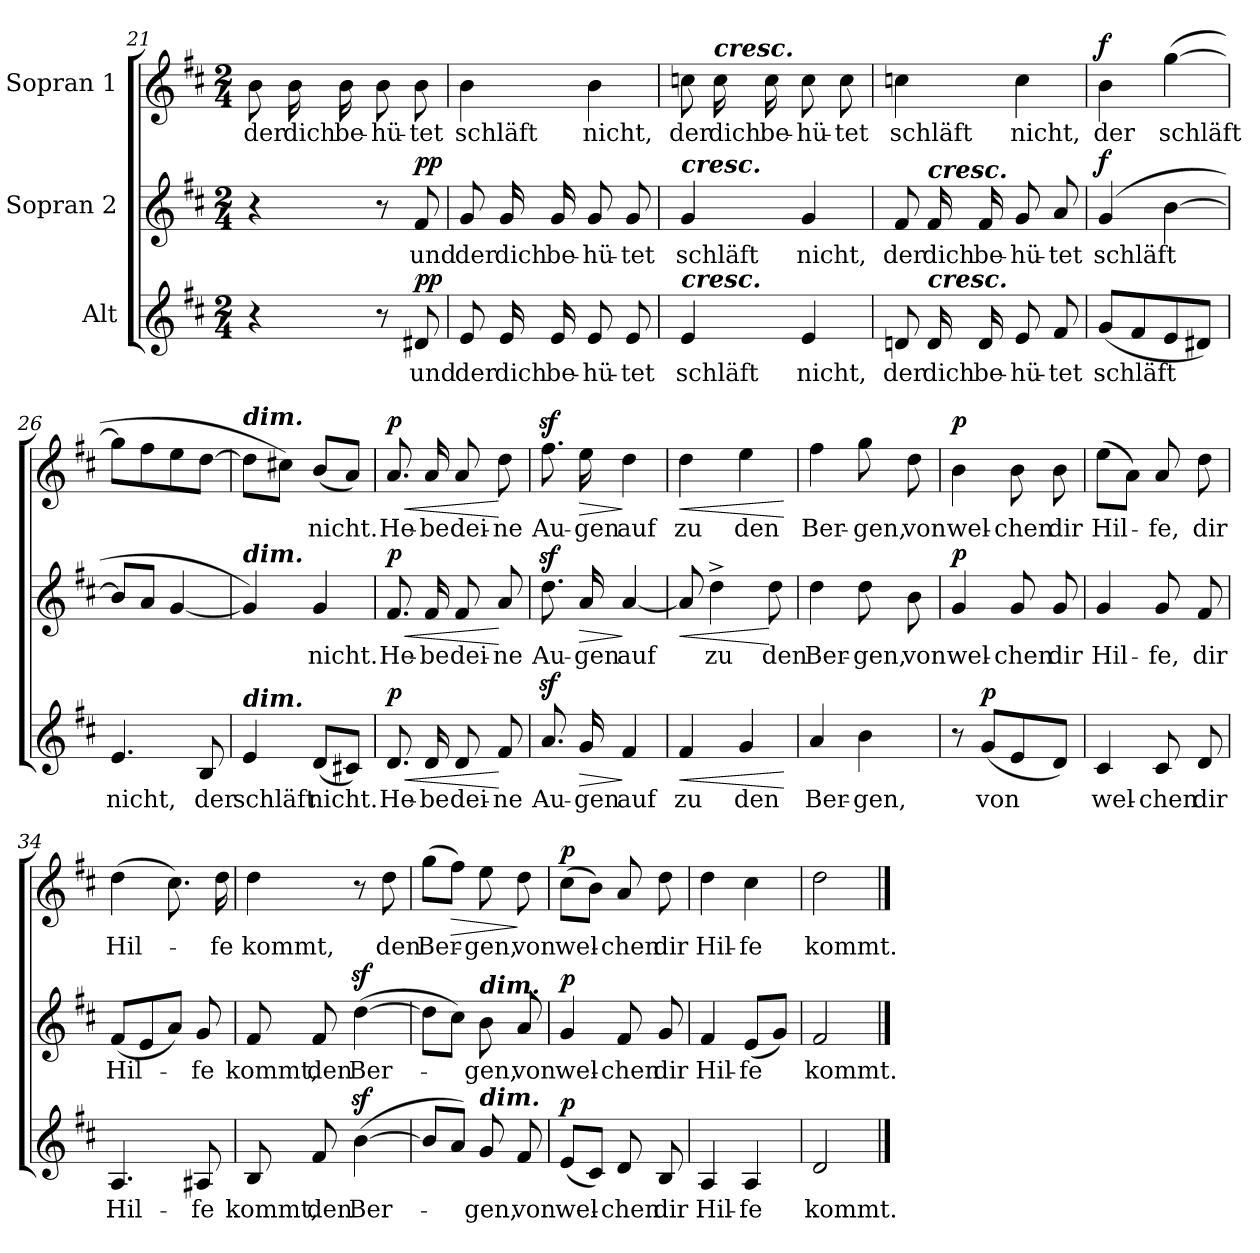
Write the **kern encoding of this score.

**kern	**text	**dynam	**kern	**text	**dynam	**kern	**text	**dynam
*part3	*part3	*part3	*part2	*part2	*part2	*part1	*part1	*part1
*staff3	*staff3	*staff3	*staff2	*staff2	*staff2	*staff1	*staff1	*staff1
*I"Alt	*	*	*I"Sopran 2	*	*	*I"Sopran 1	*	*
*clefG2	*	*	*clefG2	*	*	*clefG2	*	*
*k[f#c#]	*	*	*k[f#c#]	*	*	*k[f#c#]	*	*
*D:	*	*	*D:	*	*	*D:	*	*
*M2/4	*	*	*M2/4	*	*	*M2/4	*	*
=21	=21	=21	=21	=21	=21	=21	=21	=21
4r	.	.	4r	.	.	8b\	der	.
.	.	.	.	.	.	16b\	dich	.
.	.	.	.	.	.	16b\	be-	.
8r	.	.	8r	.	.	8b\	-hü-	.
!	!	!LO:DY:a	!	!	!LO:DY:a	!	!	!
8d#X/	und	pp	8f#/	und	pp	8b\	-tet	.
=22	=22	=22	=22	=22	=22	=22	=22	=22
8e/	der	.	8g/	der	.	4b\	schläft	.
16e/	dich	.	16g/	dich	.	.	.	.
16e/	be-	.	16g/	be-	.	.	.	.
8e/	-hü-	.	8g/	-hü-	.	4b\	nicht,	.
8e/	-tet	.	8g/	-tet	.	.	.	.
!!LO:LB:g=z
=23	=23	=23	=23	=23	=23	=23	=23	=23
!	!	!	!LO:TX:a:Bi:t=cresc.	!	!	!	!	!
!LO:TX:a:Bi:t=cresc.	!	!	!	!	!	!	!	!
4e/	schläft	.	4g/	schläft	.	8ccn\	der	.
!	!	!	!	!	!	!LO:TX:a:Bi:t=cresc.	!	!
.	.	.	.	.	.	16cc\	dich	.
.	.	.	.	.	.	16cc\	be-	.
4e/	nicht,	.	4g/	nicht,	.	8cc\	-hü-	.
.	.	.	.	.	.	8cc\	-tet	.
=24	=24	=24	=24	=24	=24	=24	=24	=24
8dn/	der	.	8f#/	der	.	4ccn\	schläft	.
!	!	!	!LO:TX:a:Bi:t=cresc.	!	!	!	!	!
!LO:TX:a:Bi:t=cresc.	!	!	!	!	!	!	!	!
16d/	dich	.	16f#/	dich	.	.	.	.
16d/	be-	.	16f#/	be-	.	.	.	.
8e/	-hü-	.	8g/	-hü-	.	4cc\	nicht,	.
8f#/	-tet	.	8a/	-tet	.	.	.	.
=25	=25	=25	=25	=25	=25	=25	=25	=25
!	!	!	!	!	!LO:DY:a	!	!	!LO:DY:a
(8g/L	schläft	.	(4g/	schläft	f	4b\	der	f
8f#/	.	.	.	.	.	.	.	.
8e/	.	.	[4b\	.	.	([4gg\	schläft	.
8d#X/J)	.	.	.	.	.	.	.	.
=26	=26	=26	=26	=26	=26	=26	=26	=26
4.e/	nicht,	.	8b/L]	.	.	8gg\L]	.	.
.	.	.	8a/J	.	.	8ff#\	.	.
.	.	.	[4g/	.	.	8ee\	.	.
8B/	der	.	.	.	.	[8dd\J	.	.
=27	=27	=27	=27	=27	=27	=27	=27	=27
!	!	!	!	!	!	!LO:TX:a:Bi:t=dim.	!	!
!	!	!	!LO:TX:a:Bi:t=dim.	!	!	!	!	!
!LO:TX:a:Bi:t=dim.	!	!	!	!	!	!	!	!
4e/	schläft	.	4g/])	.	.	8dd\L]	.	.
.	.	.	.	.	.	8cc#X\J)	.	.
(8d/L	nicht.	.	4g/	nicht.	.	(8b/L	nicht.	.
8c#X/J)	.	.	.	.	.	8a/J)	.	.
!!LO:LB:g=z
=28	=28	=28	=28	=28	=28	=28	=28	=28
!	!	!LO:HP:b	!	!	!LO:HP:b	!	!	!LO:HP:b
!	!	!LO:DY:n=1:a	!	!	!LO:DY:n=1:a	!	!	!LO:DY:n=1:a
8.d/	He-	< p	8.f#/	He-	< p	8.a/	He-	< p
16d/	-be	.	16f#/	-be	.	16a/	-be	.
8d/	dei-	.	8f#/	dei-	.	8a/	dei-	.
8f#/	-ne	[	8a/	-ne	[	8dd\	-ne	[
=29	=29	=29	=29	=29	=29	=29	=29	=29
8.az>/	Au-	.	8.ddz>\	Au-	.	8.ff#z>\	Au-	.
!	!	!LO:HP:b	!	!	!LO:HP:b	!	!	!LO:HP:b
16g/	-gen	>	16a/	-gen	>	16ee\	-gen	>
4f#/	auf	]	[4a/	auf	]	4dd\	auf	]
=30	=30	=30	=30	=30	=30	=30	=30	=30
!	!	!LO:HP:b	!	!	!LO:HP:b	!	!	!LO:HP:b
4f#/	zu	<	8a/]	.	<	4dd\	zu	<
.	.	.	4dd^\	zu	.	.	.	.
4g/	den	.	.	.	.	4ee\	den	.
.	.	.	8dd\	den	[	.	.	.
.	.	[	.	.	.	.	.	[
=31	=31	=31	=31	=31	=31	=31	=31	=31
4a/	Ber-	.	4dd\	Ber-	.	4ff#\	Ber-	.
4b\	-gen,	.	8dd\	-gen,	.	8gg\	-gen,	.
.	.	.	8b\	von	.	8dd\	von	.
=32	=32	=32	=32	=32	=32	=32	=32	=32
!	!	!	!	!	!LO:DY:a	!	!	!LO:DY:a
8r	.	.	4g/	wel-	p	4b\	wel-	p
!	!	!LO:DY:a	!	!	!	!	!	!
(8g/L	von	p	.	.	.	.	.	.
8e/	.	.	8g/	-chen	.	8b\	-chen	.
8d/J)	.	.	8g/	dir	.	8b\	dir	.
=33	=33	=33	=33	=33	=33	=33	=33	=33
4c#/	wel-	.	4g/	Hil-	.	(8ee\L	Hil-	.
.	.	.	.	.	.	8a\J)	.	.
8c#/	-chen	.	8g/	-fe,	.	8a/	-fe,	.
8d/	dir	.	8f#/	dir	.	8dd\	dir	.
=34	=34	=34	=34	=34	=34	=34	=34	=34
4.A/	Hil-	.	(8f#/L	Hil-	.	(>4dd\	Hil-	.
.	.	.	8e/	.	.	.	.	.
.	.	.	8a/J)	.	.	8.cc#\)	.	.
8A#X/	-fe	.	8g/	-fe	.	.	.	.
.	.	.	.	.	.	16dd\	-fe	.
!!LO:PB:g=z
=35	=35	=35	=35	=35	=35	=35	=35	=35
8B/	kommt,	.	8f#/	kommt,	.	4dd\	kommt,	.
8f#/	den	.	8f#/	den	.	.	.	.
([4bz>\	Ber-	.	([4ddz>\	Ber-	.	8r	.	.
.	.	.	.	.	.	8dd\	den	.
=36	=36	=36	=36	=36	=36	=36	=36	=36
8b/L]	.	.	8dd\L]	.	.	(8gg\L	Ber-	.
!	!	!	!	!	!	!	!	!LO:HP:b
8a/J)	.	.	8cc#\J)	.	.	8ff#\J)	.	>
!	!	!	!LO:TX:a:Bi:t=dim.	!	!	!	!	!
!LO:TX:a:Bi:t=dim.	!	!	!	!	!	!	!	!
8g/	-gen,	.	8b\	-gen,	.	8ee\	-gen,	.
8f#/	von	.	8a/	von	.	8dd\	von	]
=37	=37	=37	=37	=37	=37	=37	=37	=37
!	!	!LO:DY:a	!	!	!LO:DY:a	!	!	!LO:DY:a
(8e/L	wel-	p	4g/	wel-	p	(8cc#\L	wel-	p
8c#/J)	.	.	.	.	.	8b\J)	.	.
8d/	-chen	.	8f#/	-chen	.	8a/	-chen	.
8B/	dir	.	8g/	dir	.	8dd\	dir	.
=38	=38	=38	=38	=38	=38	=38	=38	=38
4A/	Hil-	.	4f#/	Hil-	.	4dd\	Hil-	.
4A/	-fe	.	(8e/L	-fe	.	4cc#\	-fe	.
.	.	.	8g/J)	.	.	.	.	.
=39	=39	=39	=39	=39	=39	=39	=39	=39
2d/	kommt.	.	2f#/	kommt.	.	2dd\	kommt.	.
==	==	==	==	==	==	==	==	==
*-	*-	*-	*-	*-	*-	*-	*-	*-
